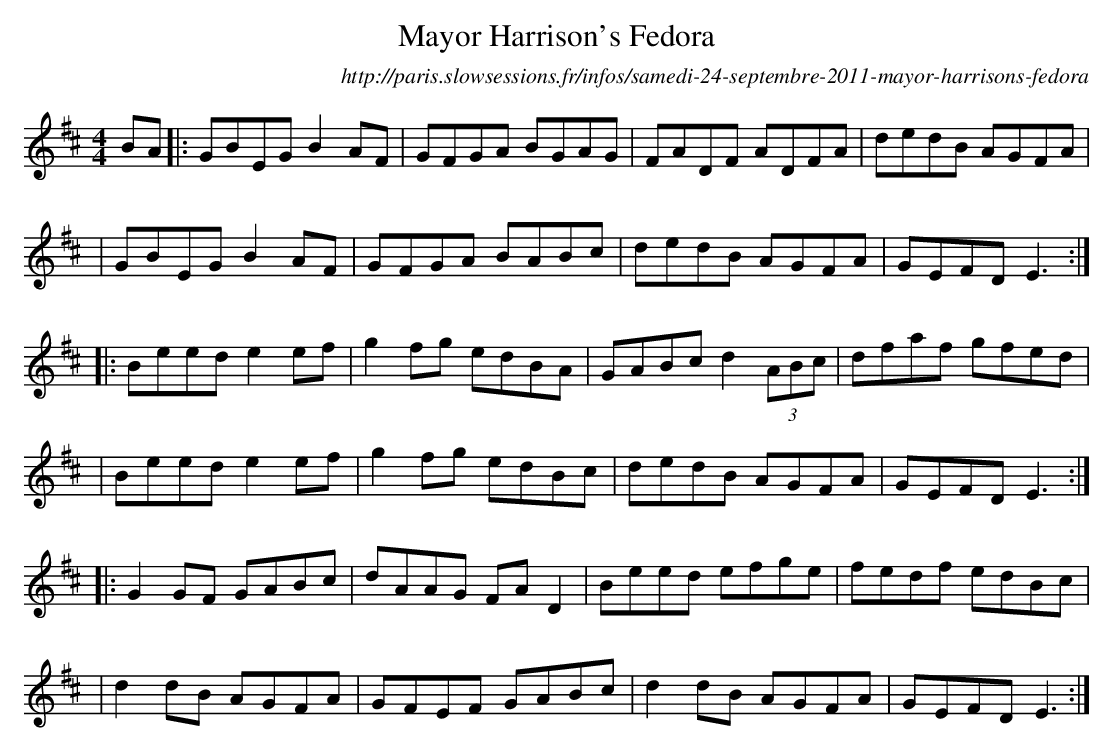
X:1
T: Mayor Harrison's Fedora
O:http://paris.slowsessions.fr/infos/samedi-24-septembre-2011-mayor-harrisons-fedora
M: 4/4
L: 1/8
K: Edor
BA|:GBEG B2AF|GFGA BGAG|FADF ADFA|dedB AGFA|
  | GBEG B2AF|GFGA BABc|dedB AGFA|GEFD E3:|
  |:Beed e2ef|g2fg edBA|GABc d2(3ABc|dfaf gfed|
  | Beed e2ef|g2fg edBc|dedB AGFA|GEFD E3:|
  |:G2GF GABc|dAAG FAD2|Beed efge|fedf edBc|
  | d2dB AGFA|GFEF GABc|d2dB AGFA|GEFD E3:|
